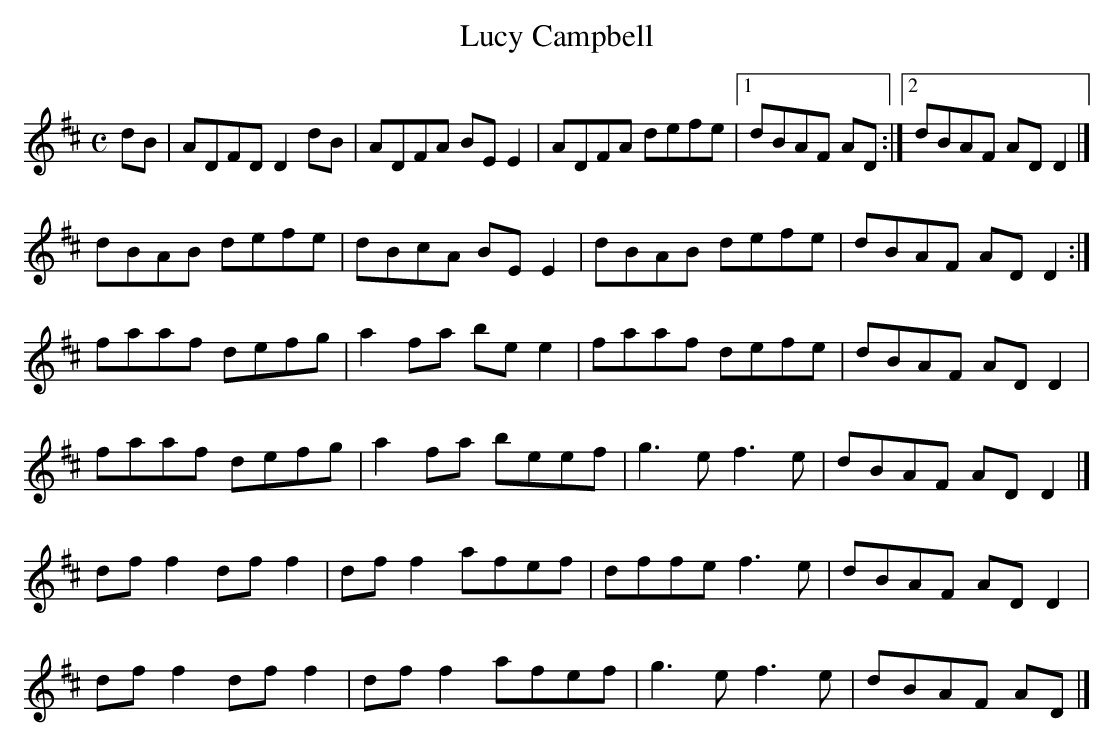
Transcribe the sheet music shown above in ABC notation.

X:1
T:Lucy Campbell
M:C
L:1/8
K:D Major
dB|ADFD D2dB|ADFA BEE2|ADFA defe|[1 dBAF AD:|[2 dBAF ADD2|]!
dBAB defe|dBcA BEE2|dBAB defe|dBAF ADD2:|!
faaf defg|a2fa bee2|faaf defe|dBAF ADD2|!
faaf defg|a2fa beef|g3e f3e|dBAF ADD2|]!
dff2 dff2|dff2 afef|dffe f3e|dBAF ADD2|!
dff2 dff2|dff2 afef|g3e f3e|dBAF AD|]!
